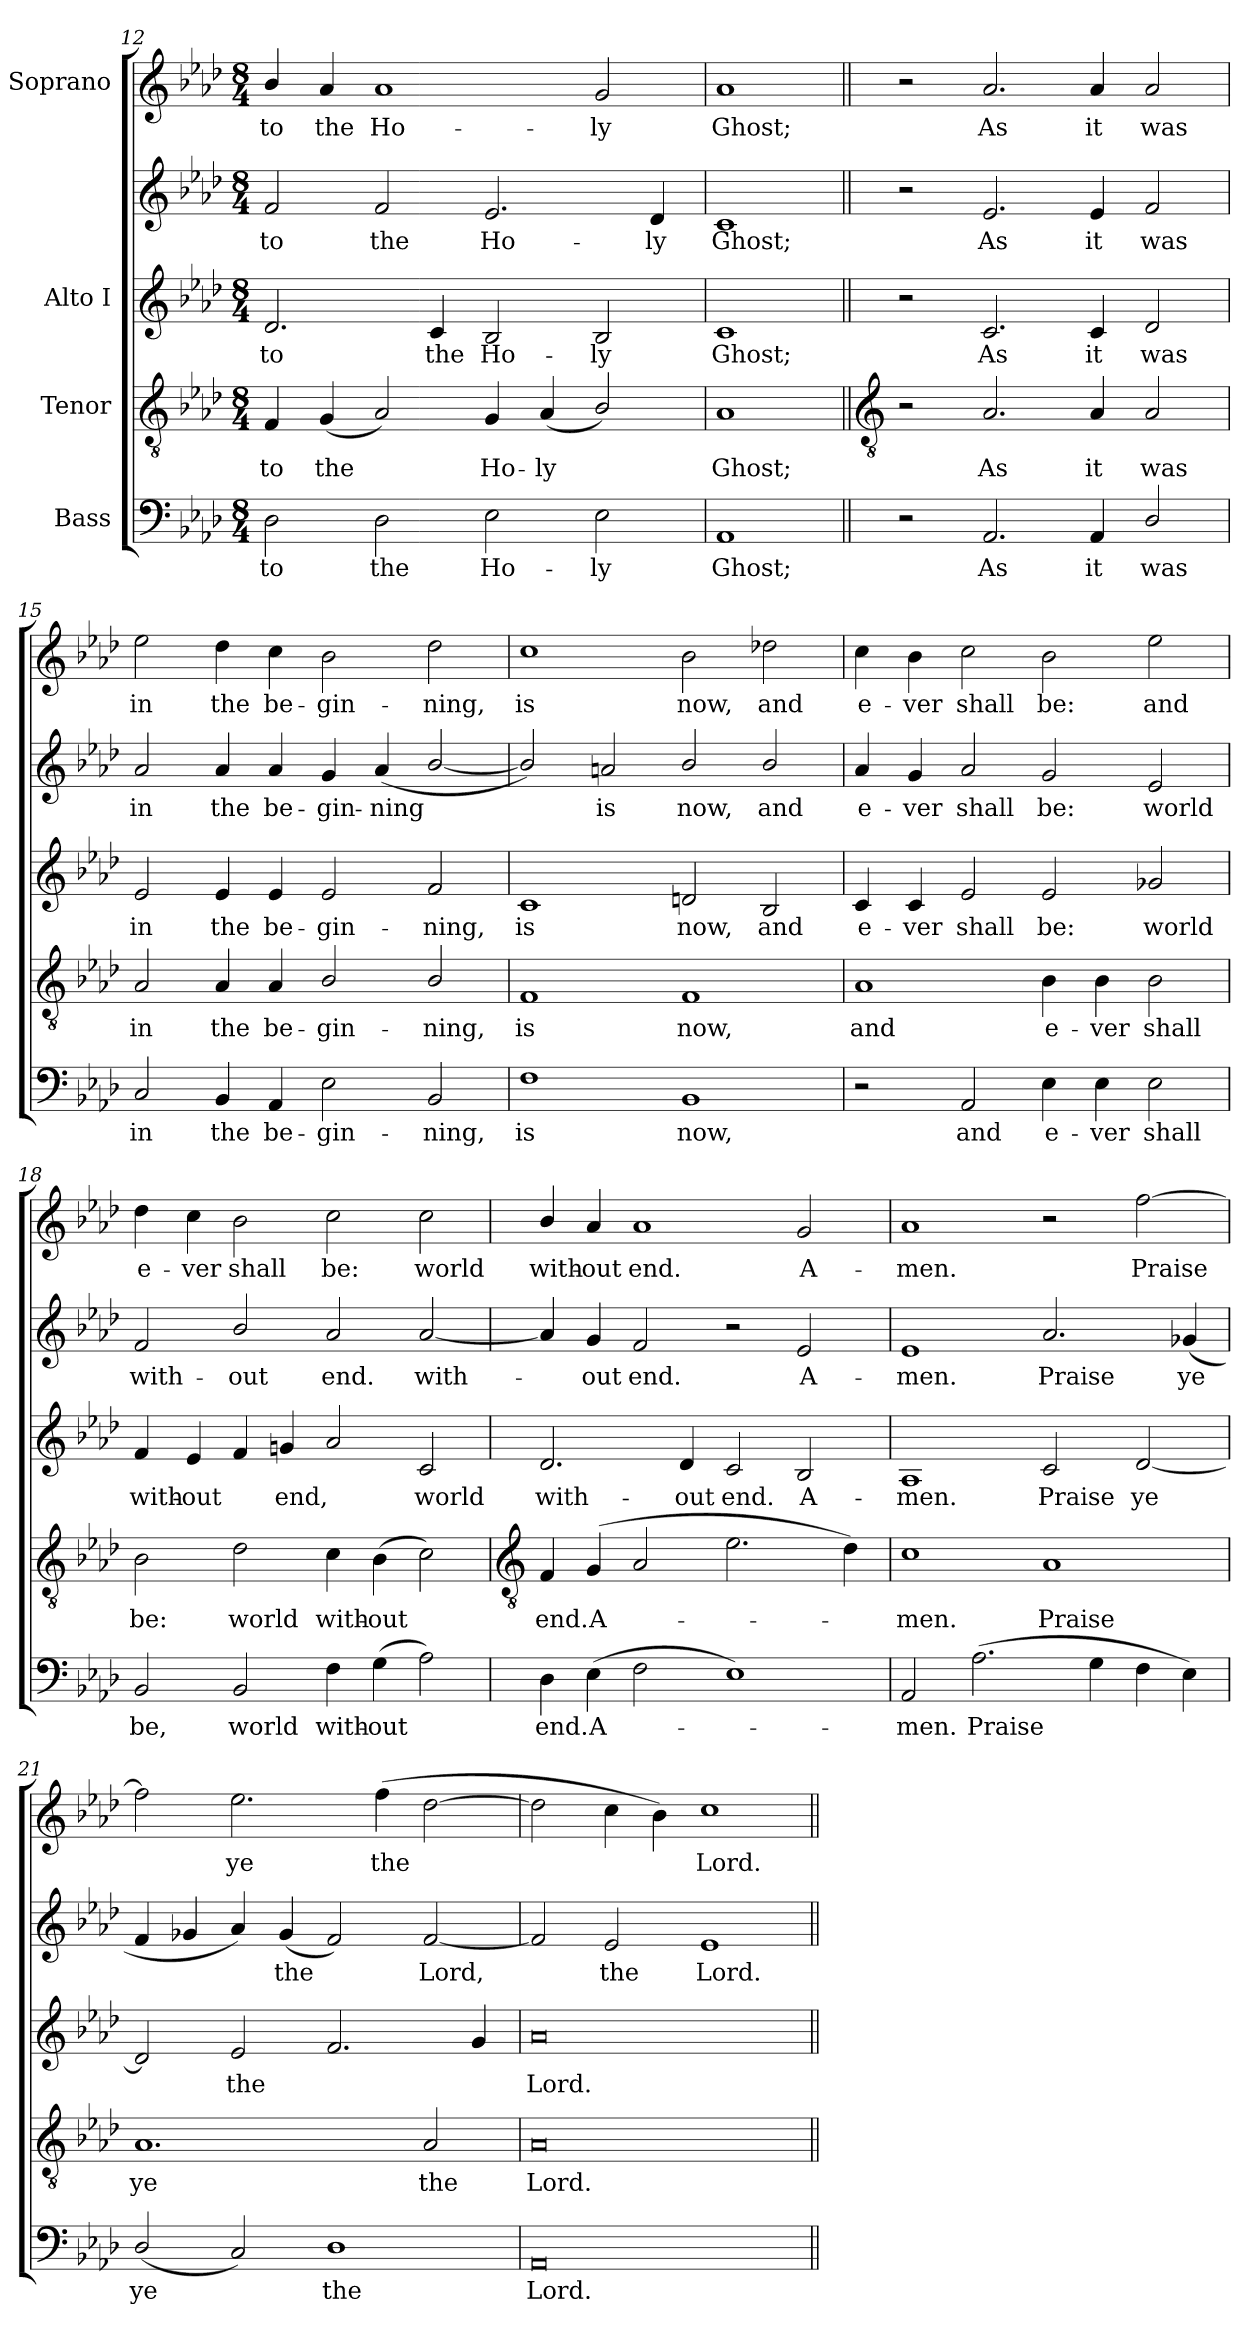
**kern	**text	**kern	**text	**kern	**text	**kern	**text	**kern	**text
*part4	*part4	*part3	*part3	*part2	*part2	*part2	*part2	*part1	*part1
*staff5	*staff5	*staff4	*staff4	*staff3	*staff3	*staff2	*staff2	*staff1	*staff1
*I"Bass	*	*I"Tenor	*	*I"Alto I	*	*	*	*I"Soprano	*
*clefF4	*	*clefGv2	*	*clefG2	*	*clefG2	*	*clefG2	*
*k[b-e-a-d-]	*	*k[b-e-a-d-]	*	*k[b-e-a-d-]	*	*k[b-e-a-d-]	*	*k[b-e-a-d-]	*
*A-:	*	*A-:	*	*A-:	*	*A-:	*	*A-:	*
*M8/4	*	*M8/4	*	*M8/4	*	*M8/4	*	*M8/4	*
=12	=12	=12	=12	=12	=12	=12	=12	=12	=12
!	!LO:LY:b	!	!LO:LY:b	!	!LO:LY:b	!	!LO:LY:b	!	!LO:LY:b
2D-	to	4F	to	2.d-	to	2f	to	4b-/	to
!	!	!	!LO:LY:b	!	!	!	!	!	!LO:LY:b
.	.	(<4G	the	.	.	.	.	4a-	the
!	!LO:LY:b	!	!	!	!	!	!LO:LY:b	!	!LO:LY:b
2D-	the	2A-)	.	.	.	2f	the	1a-	Ho-
!	!	!	!	!	!LO:LY:b	!	!	!	!
.	.	.	.	4c	the	.	.	.	.
!	!LO:LY:b	!	!LO:LY:b	!	!LO:LY:b	!	!LO:LY:b	!	!
2E-	Ho-	4G	Ho-	2B-	Ho-	2.e-	Ho-	.	.
!	!	!	!LO:LY:b	!	!	!	!	!	!
.	.	(<4A-	-ly	.	.	.	.	.	.
!	!LO:LY:b	!	!	!	!LO:LY:b	!	!	!	!LO:LY:b
2E-	-ly	2B-/)	.	2B-	-ly	.	.	2g	-ly
!	!	!	!	!	!	!	!LO:LY:b	!	!
.	.	.	.	.	.	4d-	-ly	.	.
=13	=13	=13	=13	=13	=13	=13	=13	=13	=13
!	!LO:LY:b	!	!LO:LY:b	!	!LO:LY:b	!	!LO:LY:b	!	!LO:LY:b
1AA-	Ghost;	1A-	Ghost;	1c	Ghost;	1c	Ghost;	1a-	Ghost;
!!LO:LB:g=z
=14||	=14||	=14||	=14||	=14||	=14||	=14||	=14||	=14||	=14||
*	*	*clefGv2	*	*	*	*	*	*	*
2r	.	2r	.	2r	.	2r	.	2r	.
!	!LO:LY:b	!	!LO:LY:b	!	!LO:LY:b	!	!LO:LY:b	!	!LO:LY:b
2.AA-	As	2.A-	As	2.c	As	2.e-	As	2.a-	As
!	!LO:LY:b	!	!LO:LY:b	!	!LO:LY:b	!	!LO:LY:b	!	!LO:LY:b
4AA-	it	4A-	it	4c	it	4e-	it	4a-	it
!	!LO:LY:b	!	!LO:LY:b	!	!LO:LY:b	!	!LO:LY:b	!	!LO:LY:b
2D-/	was	2A-	was	2d-	was	2f	was	2a-	was
=15	=15	=15	=15	=15	=15	=15	=15	=15	=15
!	!LO:LY:b	!	!LO:LY:b	!	!LO:LY:b	!	!LO:LY:b	!	!LO:LY:b
2C	in	2A-	in	2e-	in	2a-	in	2ee-	in
!	!LO:LY:b	!	!LO:LY:b	!	!LO:LY:b	!	!LO:LY:b	!	!LO:LY:b
4BB-	the	4A-	the	4e-	the	4a-	the	4dd-	the
!	!LO:LY:b	!	!LO:LY:b	!	!LO:LY:b	!	!LO:LY:b	!	!LO:LY:b
4AA-	be-	4A-	be-	4e-	be-	4a-	be-	4cc	be-
!	!LO:LY:b	!	!LO:LY:b	!	!LO:LY:b	!	!LO:LY:b	!	!LO:LY:b
2E-	-gin-	2B-/	-gin-	2e-	-gin-	4g	-gin-	2b-	-gin-
!	!	!	!	!	!	!	!LO:LY:b	!	!
.	.	.	.	.	.	(<4a-	-ning	.	.
!	!LO:LY:b	!	!LO:LY:b	!	!LO:LY:b	!	!	!	!LO:LY:b
2BB-	-ning,	2B-/	-ning,	2f	-ning,	[2b-/	.	2dd-	-ning,
=16	=16	=16	=16	=16	=16	=16	=16	=16	=16
!	!LO:LY:b	!	!LO:LY:b	!	!LO:LY:b	!	!	!	!LO:LY:b
1F	is	1F	is	1c	is	2b-/])	.	1cc	is
!	!	!	!	!	!	!	!LO:LY:b	!	!
.	.	.	.	.	.	2an	is	.	.
!	!LO:LY:b	!	!LO:LY:b	!	!LO:LY:b	!	!LO:LY:b	!	!LO:LY:b
1BB-	now,	1F	now,	2dn	now,	2b-/	now,	2b-	now,
!	!	!	!	!	!LO:LY:b	!	!LO:LY:b	!	!LO:LY:b
.	.	.	.	2B-	and	2b-/	and	2dd-X	and
=17	=17	=17	=17	=17	=17	=17	=17	=17	=17
!	!	!	!LO:LY:b	!	!LO:LY:b	!	!LO:LY:b	!	!LO:LY:b
2r	.	1A-	and	4c	e-	4a-	e-	4cc	e-
!	!	!	!	!	!LO:LY:b	!	!LO:LY:b	!	!LO:LY:b
.	.	.	.	4c	-ver	4g	-ver	4b-	-ver
!	!LO:LY:b	!	!	!	!LO:LY:b	!	!LO:LY:b	!	!LO:LY:b
2AA-	and	.	.	2e-	shall	2a-	shall	2cc	shall
!	!LO:LY:b	!	!LO:LY:b	!	!LO:LY:b	!	!LO:LY:b	!	!LO:LY:b
4E-	e-	4B-	e-	2e-	be:	2g	be:	2b-	be:
!	!LO:LY:b	!	!LO:LY:b	!	!	!	!	!	!
4E-	-ver	4B-	-ver	.	.	.	.	.	.
!	!LO:LY:b	!	!LO:LY:b	!	!LO:LY:b	!	!LO:LY:b	!	!LO:LY:b
2E-	shall	2B-	shall	2g-X	world	2e-	world	2ee-	and
=18	=18	=18	=18	=18	=18	=18	=18	=18	=18
!	!LO:LY:b	!	!LO:LY:b	!	!LO:LY:b	!	!LO:LY:b	!	!LO:LY:b
2BB-	be,	2B-	be:	4f	with-	2f	with-	4dd-	e-
!	!	!	!	!	!LO:LY:b	!	!	!	!LO:LY:b
.	.	.	.	4e-	-out	.	.	4cc	-ver
!	!LO:LY:b	!	!LO:LY:b	!	!	!	!LO:LY:b	!	!LO:LY:b
2BB-	world	2d-	world	4f	.	2b-/	-out	2b-	shall
!	!	!	!	!	!LO:LY:b	!	!	!	!
.	.	.	.	4gn	end,	.	.	.	.
!	!LO:LY:b	!	!LO:LY:b	!	!	!	!LO:LY:b	!	!LO:LY:b
4F	with-	4c	with-	2a-	.	2a-	end.	2cc	be:
!	!LO:LY:b	!	!LO:LY:b	!	!	!	!	!	!
(>4G	-out	(>4B-	-out	.	.	.	.	.	.
!	!	!	!	!	!LO:LY:b	!	!LO:LY:b	!	!LO:LY:b
2A-)	.	2c)	.	2c	world	[2a-	with-	2cc	world
!!LO:LB:g=z
=19	=19	=19	=19	=19	=19	=19	=19	=19	=19
*	*	*clefGv2	*	*	*	*	*	*	*
!	!LO:LY:b	!	!LO:LY:b	!	!LO:LY:b	!	!	!	!LO:LY:b
4D-	end.	4F	end.	2.d-	-with-	4a-]	.	4b-/	with-
!	!LO:LY:b	!	!LO:LY:b	!	!	!	!LO:LY:b	!	!LO:LY:b
(>4E-	A-	(<4G	A-	.	.	4g	out	4a-	-out
!	!	!	!	!	!	!	!LO:LY:b	!	!LO:LY:b
2F	.	2A-	.	.	.	2f	end.	1a-	end.
!	!	!	!	!	!LO:LY:b	!	!	!	!
.	.	.	.	4d-	-out	.	.	.	.
!	!	!	!	!	!LO:LY:b	!	!	!	!
1E-)	.	2.e-	.	2c	end.	2r	.	.	.
!	!	!	!	!	!LO:LY:b	!	!LO:LY:b	!	!LO:LY:b
.	.	.	.	2B-	A-	2e-	A-	2g	A-
.	.	4d-)	.	.	.	.	.	.	.
=20	=20	=20	=20	=20	=20	=20	=20	=20	=20
!	!LO:LY:b	!	!LO:LY:b	!	!LO:LY:b	!	!LO:LY:b	!	!LO:LY:b
2AA-	men.	1c	men.	1A-	men.	1e-	-men.	1a-	-men.
!	!LO:LY:b	!	!	!	!	!	!	!	!
(>2.A-	Praise	.	.	.	.	.	.	.	.
!	!	!	!LO:LY:b	!	!LO:LY:b	!	!LO:LY:b	!	!
.	.	1A-	Praise	2c	Praise	2.a-	Praise	2r	.
4G	.	.	.	.	.	.	.	.	.
!	!	!	!	!	!LO:LY:b	!	!	!	!LO:LY:b
4F	.	.	.	[2d-	ye	.	.	[2ff	Praise
!	!	!	!	!	!	!	!LO:LY:b	!	!
4E-)	.	.	.	.	.	(<4g-X	ye	.	.
=21	=21	=21	=21	=21	=21	=21	=21	=21	=21
!	!LO:LY:b	!	!LO:LY:b	!	!	!	!	!	!
(<2D-/	ye	1.A-	ye	2d-]	.	4f	.	2ff]	.
.	.	.	.	.	.	4g-X	.	.	.
!	!	!	!	!	!LO:LY:b	!	!	!	!LO:LY:b
2C)	.	.	.	2e-	the	4a-)	.	2.ee-	ye
!	!	!	!	!	!	!	!LO:LY:b	!	!
.	.	.	.	.	.	(<4g-	the	.	.
!	!LO:LY:b	!	!	!	!	!	!	!	!
1D-	the	.	.	2.f	.	2f)	.	.	.
!	!	!	!	!	!	!	!	!	!LO:LY:b
.	.	.	.	.	.	.	.	(>4ff	the
!	!	!	!LO:LY:b	!	!	!	!LO:LY:b	!	!
.	.	2A-	the	.	.	[2f	Lord,	[2dd-	.
.	.	.	.	4g	.	.	.	.	.
=22	=22	=22	=22	=22	=22	=22	=22	=22	=22
!	!LO:LY:b	!	!LO:LY:b	!	!LO:LY:b	!	!	!	!
0AA-	Lord.	0A-	Lord.	0a-	Lord.	2f]	.	2dd-]	.
!	!	!	!	!	!	!	!LO:LY:b	!	!
.	.	.	.	.	.	2e-	the	4cc	.
.	.	.	.	.	.	.	.	4b-)	.
!	!	!	!	!	!	!	!LO:LY:b	!	!LO:LY:b
.	.	.	.	.	.	1e-	Lord.	1cc	Lord.
=||	=||	=||	=||	=||	=||	=||	=||	=||	=||
*-	*-	*-	*-	*-	*-	*-	*-	*-	*-
